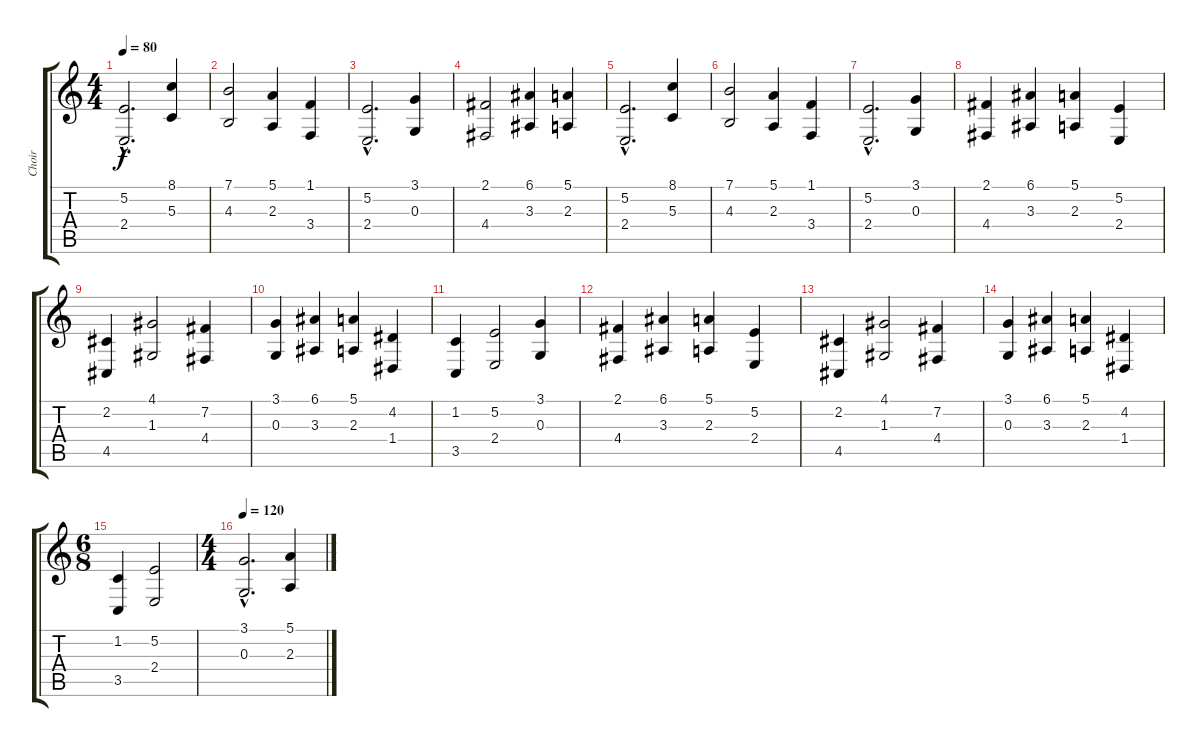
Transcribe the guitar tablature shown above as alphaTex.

\track ("Choir" "Choir") {instrument pad4choir}
\staff {score tabs}
\tuning (E4 B3 G3 D3 A2 E2) {hide}
\ts (4 4)
\tempo 80
\clef g2
\ks c
(5.2{hac} 2.4{hac}).2{d dy f instrument pad4choir} (8.1 5.3).4 |
(7.1 4.3).2 (5.1 2.3).4 (1.1 3.4).4 |
(5.2{hac} 2.4{hac}).2{d} (3.1 0.3).4 |
(2.1 4.4).2 (6.1 3.3).4 (5.1 2.3).4 |
(5.2{hac} 2.4{hac}).2{d} (8.1 5.3).4 |
(7.1 4.3).2 (5.1 2.3).4 (1.1 3.4).4 |
(5.2{hac} 2.4{hac}).2{d} (3.1 0.3).4 |
(2.1 4.4).4 (6.1 3.3).4 (5.1 2.3).4 (5.2 2.4).4 |
(2.2 4.5).4 (4.1 1.3).2 (7.2 4.4).4 |
(3.1 0.3).4 (6.1 3.3).4 (5.1 2.3).4 (4.2 1.4).4 |
(1.2 3.5).4 (5.2 2.4).2 (3.1 0.3).4 |
(2.1 4.4).4 (6.1 3.3).4 (5.1 2.3).4 (5.2 2.4).4 |
(2.2 4.5).4 (4.1 1.3).2 (7.2 4.4).4 |
(3.1 0.3).4 (6.1 3.3).4 (5.1 2.3).4 (4.2 1.4).4 |
\ts (6 8)
(1.2 3.5).4 (5.2 2.4).2 |
\ts (4 4)
\tempo 120
(3.1{hac} 0.3{hac}).2{d} (5.1 2.3).4
